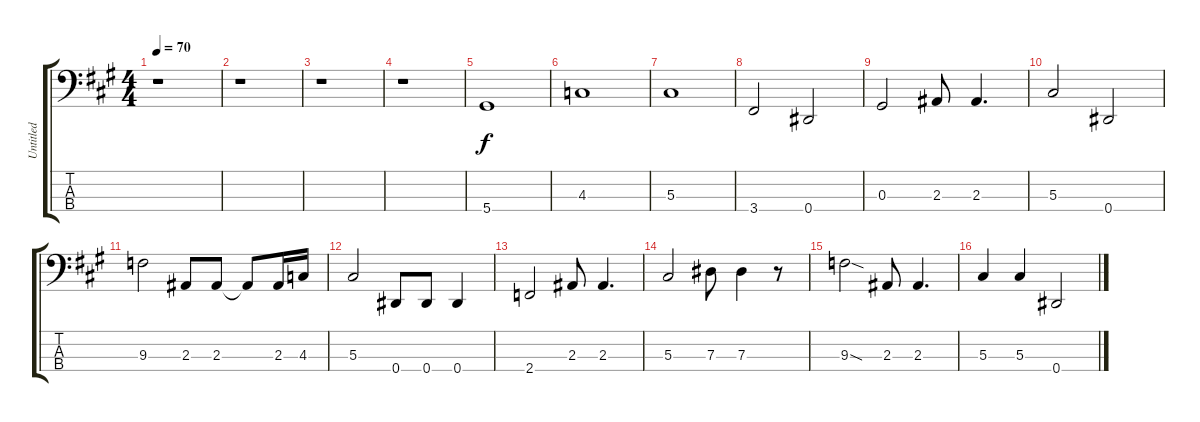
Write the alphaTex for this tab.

\track ("Untitled" "Untitled") {instrument electricbasspick}
\staff {score tabs}
\tuning (Gb2 Db2 Ab1 Eb1) {hide}
\ts (4 4)
\tempo 70
\clef f4
\ks a
r.1{dy f instrument electricbasspick} |
r.1 |
r.1 |
r.1 |
5.4.1 |
4.3.1 |
5.3.1 |
3.4.2 0.4.2 |
0.3.2 2.3.8 2.3.4{d} |
5.3.2 0.4.2 |
9.3.2 2.3.8 2.3.8 2.3{t}.8 2.3.16 4.3.16 |
5.3.2 0.4.8 0.4.8 0.4.4 |
2.4.2 2.3.8 2.3.4{d} |
5.3.2 7.3.8 7.3.4 r.8 |
9.3{sod}.2 2.3.8 2.3.4{d} |
5.3.4 5.3.4 0.4.2
